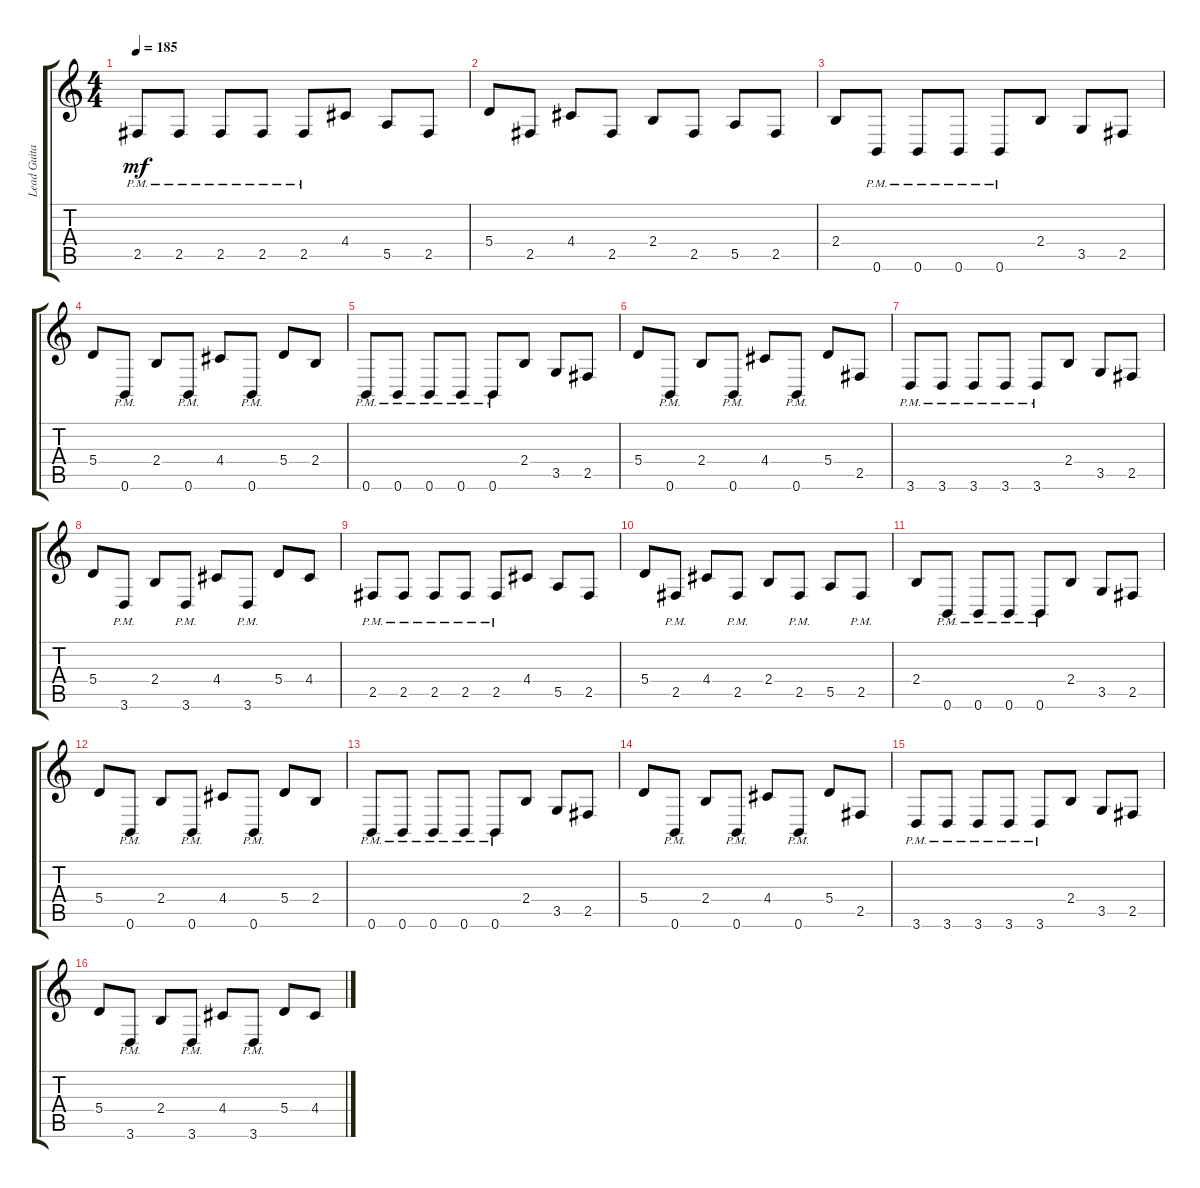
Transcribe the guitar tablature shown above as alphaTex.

\track ("Lead Guitar" "Lead Guita") {instrument distortionguitar}
\staff {score tabs}
\tuning (B3 Gb3 D3 A2 E2 B1) {hide}
\ts (4 4)
\tempo 185
\clef g2
\ks c
2.5{pm}.8{dy mf} 2.5{pm}.8 2.5{pm}.8 2.5{pm}.8 2.5{pm}.8 4.4.8 5.5.8 2.5.8 |
5.4.8 2.5.8 4.4.8 2.5.8 2.4.8 2.5.8 5.5.8 2.5.8 |
2.4.8 0.6{pm}.8 0.6{pm}.8 0.6{pm}.8 0.6{pm}.8 2.4.8 3.5.8 2.5.8 |
5.4.8 0.6{pm}.8 2.4.8 0.6{pm}.8 4.4.8 0.6{pm}.8 5.4.8 2.4.8 |
0.6{pm}.8 0.6{pm}.8 0.6{pm}.8 0.6{pm}.8 0.6{pm}.8 2.4.8 3.5.8 2.5.8 |
5.4.8 0.6{pm}.8 2.4.8 0.6{pm}.8 4.4.8 0.6{pm}.8 5.4.8 2.5.8 |
3.6{pm}.8 3.6{pm}.8 3.6{pm}.8 3.6{pm}.8 3.6{pm}.8 2.4.8 3.5.8 2.5.8 |
5.4.8 3.6{pm}.8 2.4.8 3.6{pm}.8 4.4.8 3.6{pm}.8 5.4.8 4.4.8 |
2.5{pm}.8 2.5{pm}.8 2.5{pm}.8 2.5{pm}.8 2.5{pm}.8 4.4.8 5.5.8 2.5.8 |
5.4.8 2.5{pm}.8 4.4.8 2.5{pm}.8 2.4.8 2.5{pm}.8 5.5.8 2.5{pm}.8 |
2.4.8 0.6{pm}.8 0.6{pm}.8 0.6{pm}.8 0.6{pm}.8 2.4.8 3.5.8 2.5.8 |
5.4.8 0.6{pm}.8 2.4.8 0.6{pm}.8 4.4.8 0.6{pm}.8 5.4.8 2.4.8 |
0.6{pm}.8 0.6{pm}.8 0.6{pm}.8 0.6{pm}.8 0.6{pm}.8 2.4.8 3.5.8 2.5.8 |
5.4.8 0.6{pm}.8 2.4.8 0.6{pm}.8 4.4.8 0.6{pm}.8 5.4.8 2.5.8 |
3.6{pm}.8 3.6{pm}.8 3.6{pm}.8 3.6{pm}.8 3.6{pm}.8 2.4.8 3.5.8 2.5.8 |
5.4.8 3.6{pm}.8 2.4.8 3.6{pm}.8 4.4.8 3.6{pm}.8 5.4.8 4.4.8
